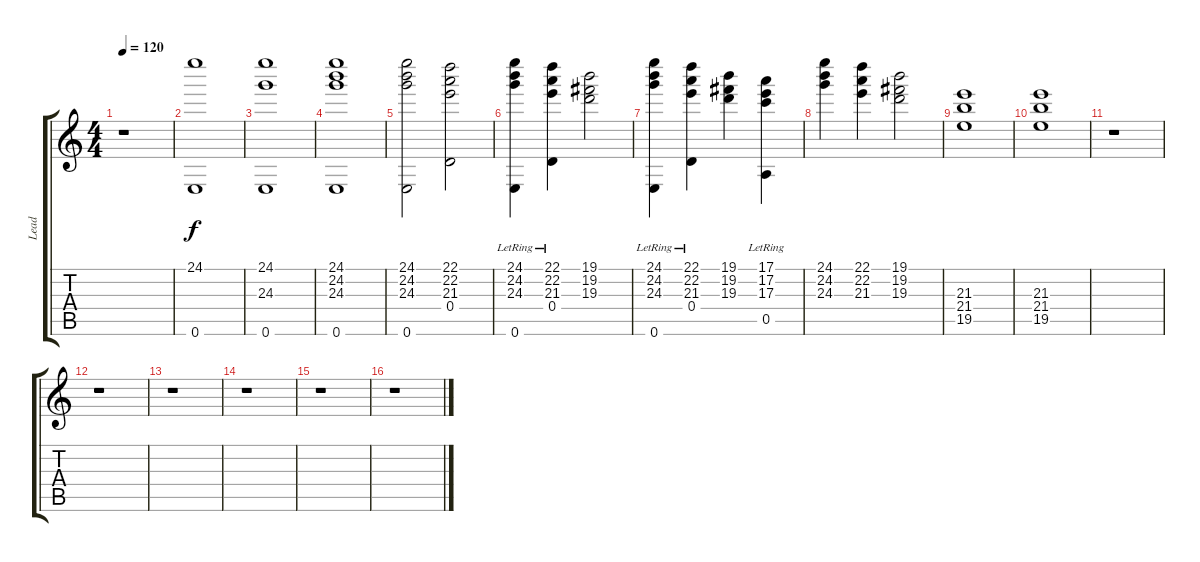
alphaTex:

\track ("Lead" "Lead") {instrument acousticguitarsteel}
\staff {score tabs}
\tuning (E4 B3 G3 D3 A2 E2) {hide}
\ts (4 4)
\tempo 120
\clef g2
\ks c
r.1{dy f} |
(24.1 0.6).1 |
(24.1 24.3 0.6).1 |
(24.1 24.2 24.3 0.6).1 |
(24.1 24.2 24.3 0.6).2 (22.1 22.2 21.3 0.4).2 |
(24.1 24.2 24.3 0.6{lr}).4 (22.1 22.2 21.3 0.4{lr}).4 (19.1 19.2 19.3).2 |
(24.1 24.2 24.3 0.6{lr}).4 (22.1 22.2 21.3 0.4{lr}).4 (19.1 19.2 19.3).4 (17.1 17.2 17.3 0.5{lr}).4 |
(24.1 24.2 24.3).4 (22.1 22.2 21.3).4 (19.1 19.2 19.3).2 |
(21.3 21.4 19.5).1 |
(21.3 21.4 19.5).1 |
r.1 |
r.1 |
r.1 |
r.1 |
r.1 |
r.1
